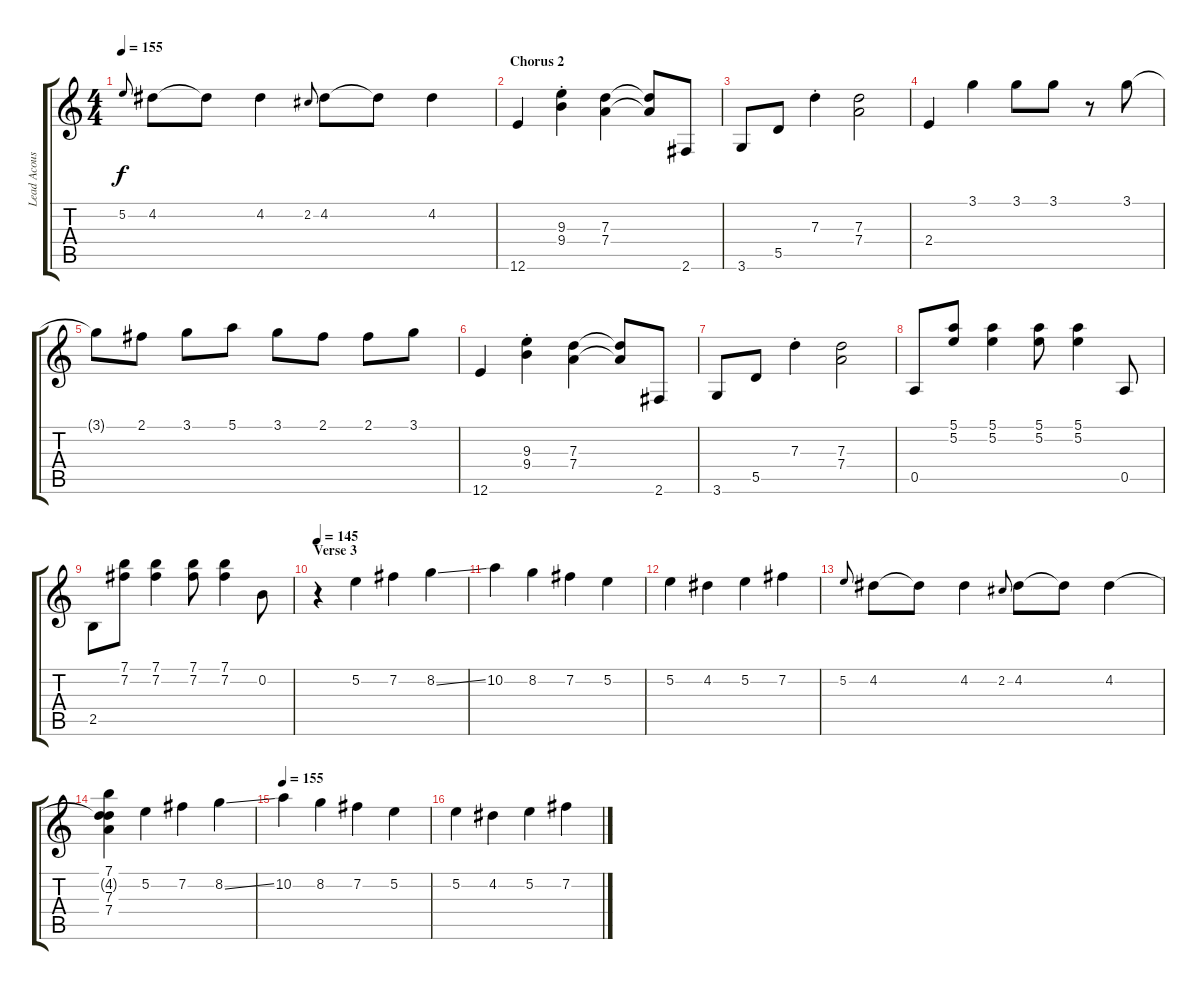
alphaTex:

\track ("Lead Acoustic" "Lead Acous") {instrument acousticguitarsteel}
\staff {score tabs}
\tuning (E4 B3 G3 D3 A2 E2) {hide}
\ts (4 4)
\tempo 155
\clef g2
\ks c
5.2.8{gr onbeat dy f} 4.2.8 4.2{t}.8 4.2.4 2.2.8{gr onbeat} 4.2.8 4.2{t}.8 4.2.4 |
\section ("" "Chorus 2")
12.6.4 (9.3{st} 9.4).4 (7.3 7.4).4 (7.3{t} 7.4{t}).8 2.6.8 |
3.6.8 5.5.8 7.3{st}.4 (7.3 7.4).2 |
2.4.4 3.1.4 3.1.8 3.1.8 r.8 3.1.8 |
3.1{t}.8 2.1.8 3.1.8 5.1.8 3.1.8 2.1.8 2.1.8 3.1.8 |
12.6.4 (9.3{st} 9.4).4 (7.3 7.4).4 (7.3{t} 7.4{t}).8 2.6.8 |
3.6.8 5.5.8 7.3{st}.4 (7.3 7.4).2 |
0.5.8 (5.1 5.2).8 (5.1 5.2).4 (5.1 5.2).8 (5.1 5.2).4 0.5.8 |
2.5.8 (7.1 7.2).8 (7.1 7.2).4 (7.1 7.2).8 (7.1 7.2).4 0.2.8 |
\section ("" "Verse 3")
\tempo 145
r.4 5.2.4 7.2.4 8.2{ss}.4 |
10.2.4 8.2.4 7.2.4 5.2.4 |
5.2.4 4.2.4 5.2.4 7.2.4 |
5.2.8{gr onbeat} 4.2.8 4.2{t}.8 4.2.4 2.2.8{gr onbeat} 4.2.8 4.2{t}.8 4.2.4 |
(7.1 4.2{t} 7.3 7.4).4 5.2.4 7.2.4 8.2{ss}.4 |
\tempo 155
10.2.4 8.2.4 7.2.4 5.2.4 |
5.2.4 4.2.4 5.2.4 7.2.4
